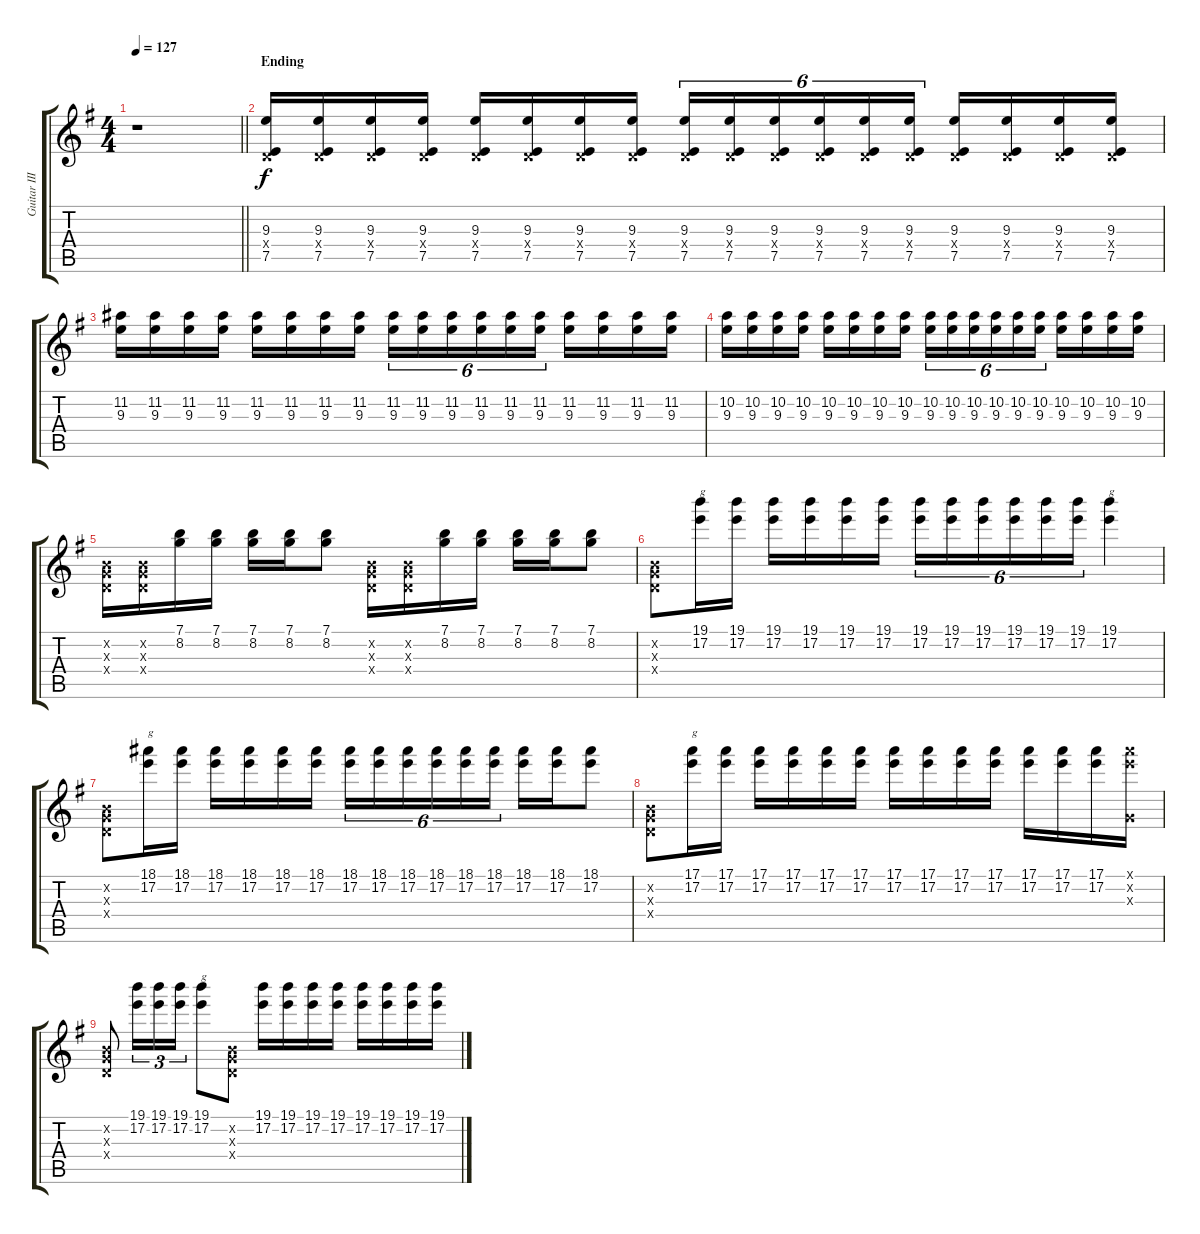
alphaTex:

\track ("Guitar III" "Guitar III") {instrument distortionguitar}
\staff {score tabs}
\tuning (E4 B3 G3 D3 A2 E2) {hide}
\ts (4 4)
\tempo 127
\clef g2
\barLineRight lightlight
\ks eminor
r.1{dy f} |
\section ("" "Ending")
(9.3 0.4{x} 7.5).16{volume 12} (9.3 0.4{x} 7.5).16 (9.3 0.4{x} 7.5).16 (9.3 0.4{x} 7.5).16 (9.3 0.4{x} 7.5).16 (9.3 0.4{x} 7.5).16 (9.3 0.4{x} 7.5).16 (9.3 0.4{x} 7.5).16 (9.3 0.4{x} 7.5).16{tu (6 4)} (9.3 0.4{x} 7.5).16{tu (6 4)} (9.3 0.4{x} 7.5).16{tu (6 4)} (9.3 0.4{x} 7.5).16{tu (6 4)} (9.3 0.4{x} 7.5).16{tu (6 4)} (9.3 0.4{x} 7.5).16{tu (6 4)} (9.3 0.4{x} 7.5).16 (9.3 0.4{x} 7.5).16 (9.3 0.4{x} 7.5).16 (9.3 0.4{x} 7.5).16 |
(11.2 9.3).16 (11.2 9.3).16 (11.2 9.3).16 (11.2 9.3).16 (11.2 9.3).16 (11.2 9.3).16 (11.2 9.3).16 (11.2 9.3).16 (11.2 9.3).16{tu (6 4)} (11.2 9.3).16{tu (6 4)} (11.2 9.3).16{tu (6 4)} (11.2 9.3).16{tu (6 4)} (11.2 9.3).16{tu (6 4)} (11.2 9.3).16{tu (6 4)} (11.2 9.3).16 (11.2 9.3).16 (11.2 9.3).16 (11.2 9.3).16 |
(10.2 9.3).16 (10.2 9.3).16 (10.2 9.3).16 (10.2 9.3).16 (10.2 9.3).16 (10.2 9.3).16 (10.2 9.3).16 (10.2 9.3).16 (10.2 9.3).16{tu (6 4)} (10.2 9.3).16{tu (6 4)} (10.2 9.3).16{tu (6 4)} (10.2 9.3).16{tu (6 4)} (10.2 9.3).16{tu (6 4)} (10.2 9.3).16{tu (6 4)} (10.2 9.3).16 (10.2 9.3).16 (10.2 9.3).16 (10.2 9.3).16 |
(0.2{x} 0.3{x} 0.4{x}).16 (0.2{x} 0.3{x} 0.4{x}).16 (7.1 8.2).16 (7.1 8.2).16 (7.1 8.2).16 (7.1 8.2).16 (7.1 8.2).8 (0.2{x} 0.3{x} 0.4{x}).16 (0.2{x} 0.3{x} 0.4{x}).16 (7.1 8.2).16 (7.1 8.2).16 (7.1 8.2).16 (7.1 8.2).16 (7.1 8.2).8 |
(0.2{x} 0.3{x} 0.4{x}).8 (19.1 17.2).16{txt "g"} (19.1 17.2).16 (19.1 17.2).16 (19.1 17.2).16 (19.1 17.2).16 (19.1 17.2).16 (19.1 17.2).16{tu (6 4)} (19.1 17.2).16{tu (6 4)} (19.1 17.2).16{tu (6 4)} (19.1 17.2).16{tu (6 4)} (19.1 17.2).16{tu (6 4)} (19.1 17.2).16{tu (6 4)} (19.1 17.2).4{txt "g"} |
(0.2{x} 0.3{x} 0.4{x}).8 (18.1 17.2).16{txt "g"} (18.1 17.2).16 (18.1 17.2).16 (18.1 17.2).16 (18.1 17.2).16 (18.1 17.2).16 (18.1 17.2).16{tu (6 4)} (18.1 17.2).16{tu (6 4)} (18.1 17.2).16{tu (6 4)} (18.1 17.2).16{tu (6 4)} (18.1 17.2).16{tu (6 4)} (18.1 17.2).16{tu (6 4)} (18.1 17.2).16 (18.1 17.2).16 (18.1 17.2).8 |
(0.2{x} 0.3{x} 0.4{x}).8 (17.1 17.2).16{txt "g"} (17.1 17.2).16 (17.1 17.2).16 (17.1 17.2).16 (17.1 17.2).16 (17.1 17.2).16 (17.1 17.2).16 (17.1 17.2).16 (17.1 17.2).16 (17.1 17.2).16 (17.1 17.2).16 (17.1 17.2).16 (17.1 17.2).16 (17.1{x} 17.2{x} 0.3{x}).16 |
(0.2{x} 0.3{x} 0.4{x}).8 (19.1 17.2).16{tu (3 2)} (19.1 17.2).16{tu (3 2)} (19.1 17.2).16{tu (3 2)} (19.1 17.2).8{txt "g"} (0.2{x} 0.3{x} 0.4{x}).8 (19.1 17.2).16 (19.1 17.2).16 (19.1 17.2).16 (19.1 17.2).16 (19.1 17.2).16 (19.1 17.2).16 (19.1 17.2).16 (19.1 17.2).16
